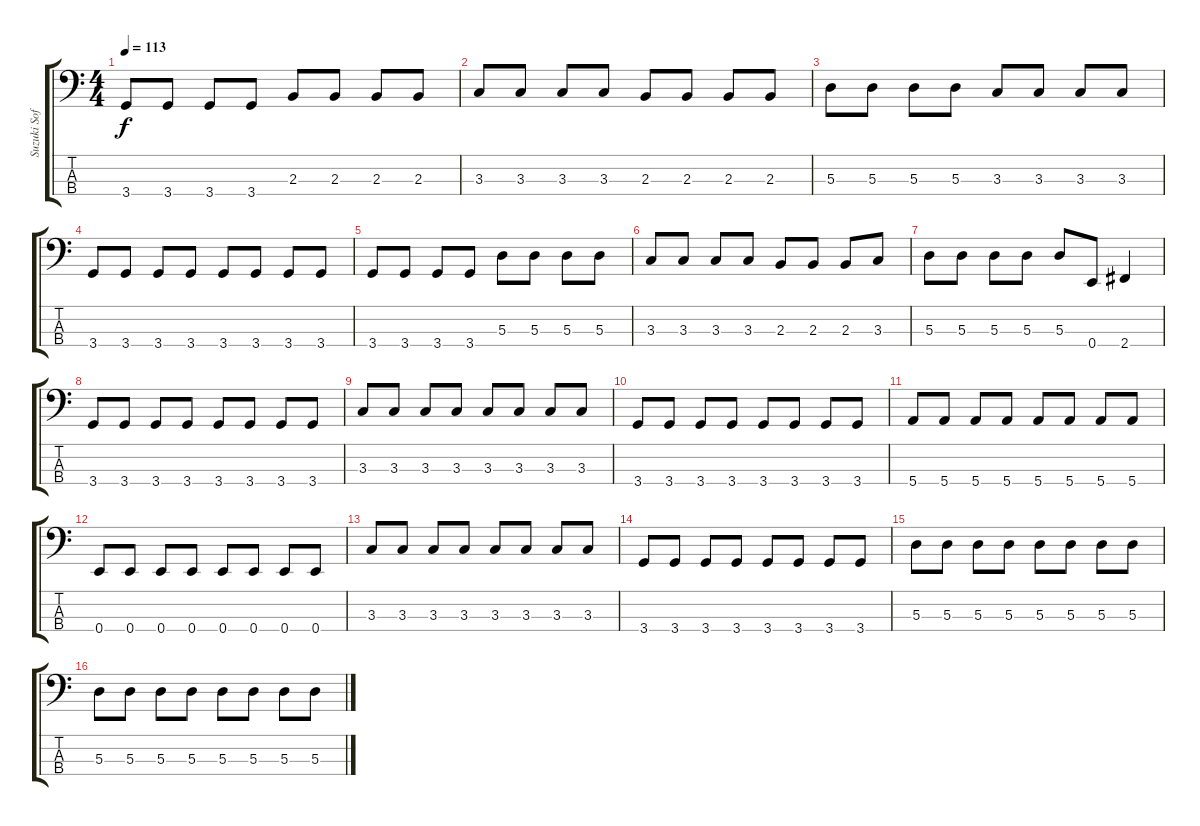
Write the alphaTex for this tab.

\track ("Suzuki Soft" "Suzuki Sof") {instrument slapbass2}
\staff {score tabs}
\tuning (G2 D2 A1 E1) {hide}
\ts (4 4)
\tempo 113
\clef f4
\ks c
3.4.8{dy f} 3.4.8 3.4.8 3.4.8 2.3.8 2.3.8 2.3.8 2.3.8 |
3.3.8 3.3.8 3.3.8 3.3.8 2.3.8 2.3.8 2.3.8 2.3.8 |
5.3.8 5.3.8 5.3.8 5.3.8 3.3.8 3.3.8 3.3.8 3.3.8 |
3.4.8 3.4.8 3.4.8 3.4.8 3.4.8 3.4.8 3.4.8 3.4.8 |
3.4.8 3.4.8 3.4.8 3.4.8 5.3.8 5.3.8 5.3.8 5.3.8 |
3.3.8 3.3.8 3.3.8 3.3.8 2.3.8 2.3.8 2.3.8 3.3.8 |
5.3.8 5.3.8 5.3.8 5.3.8 5.3.8 0.4.8 2.4.4 |
3.4.8 3.4.8 3.4.8 3.4.8 3.4.8 3.4.8 3.4.8 3.4.8 |
3.3.8 3.3.8 3.3.8 3.3.8 3.3.8 3.3.8 3.3.8 3.3.8 |
3.4.8 3.4.8 3.4.8 3.4.8 3.4.8 3.4.8 3.4.8 3.4.8 |
5.4.8 5.4.8 5.4.8 5.4.8 5.4.8 5.4.8 5.4.8 5.4.8 |
0.4.8 0.4.8 0.4.8 0.4.8 0.4.8 0.4.8 0.4.8 0.4.8 |
3.3.8 3.3.8 3.3.8 3.3.8 3.3.8 3.3.8 3.3.8 3.3.8 |
3.4.8 3.4.8 3.4.8 3.4.8 3.4.8 3.4.8 3.4.8 3.4.8 |
5.3.8 5.3.8 5.3.8 5.3.8 5.3.8 5.3.8 5.3.8 5.3.8 |
5.3.8 5.3.8 5.3.8 5.3.8 5.3.8 5.3.8 5.3.8 5.3.8
